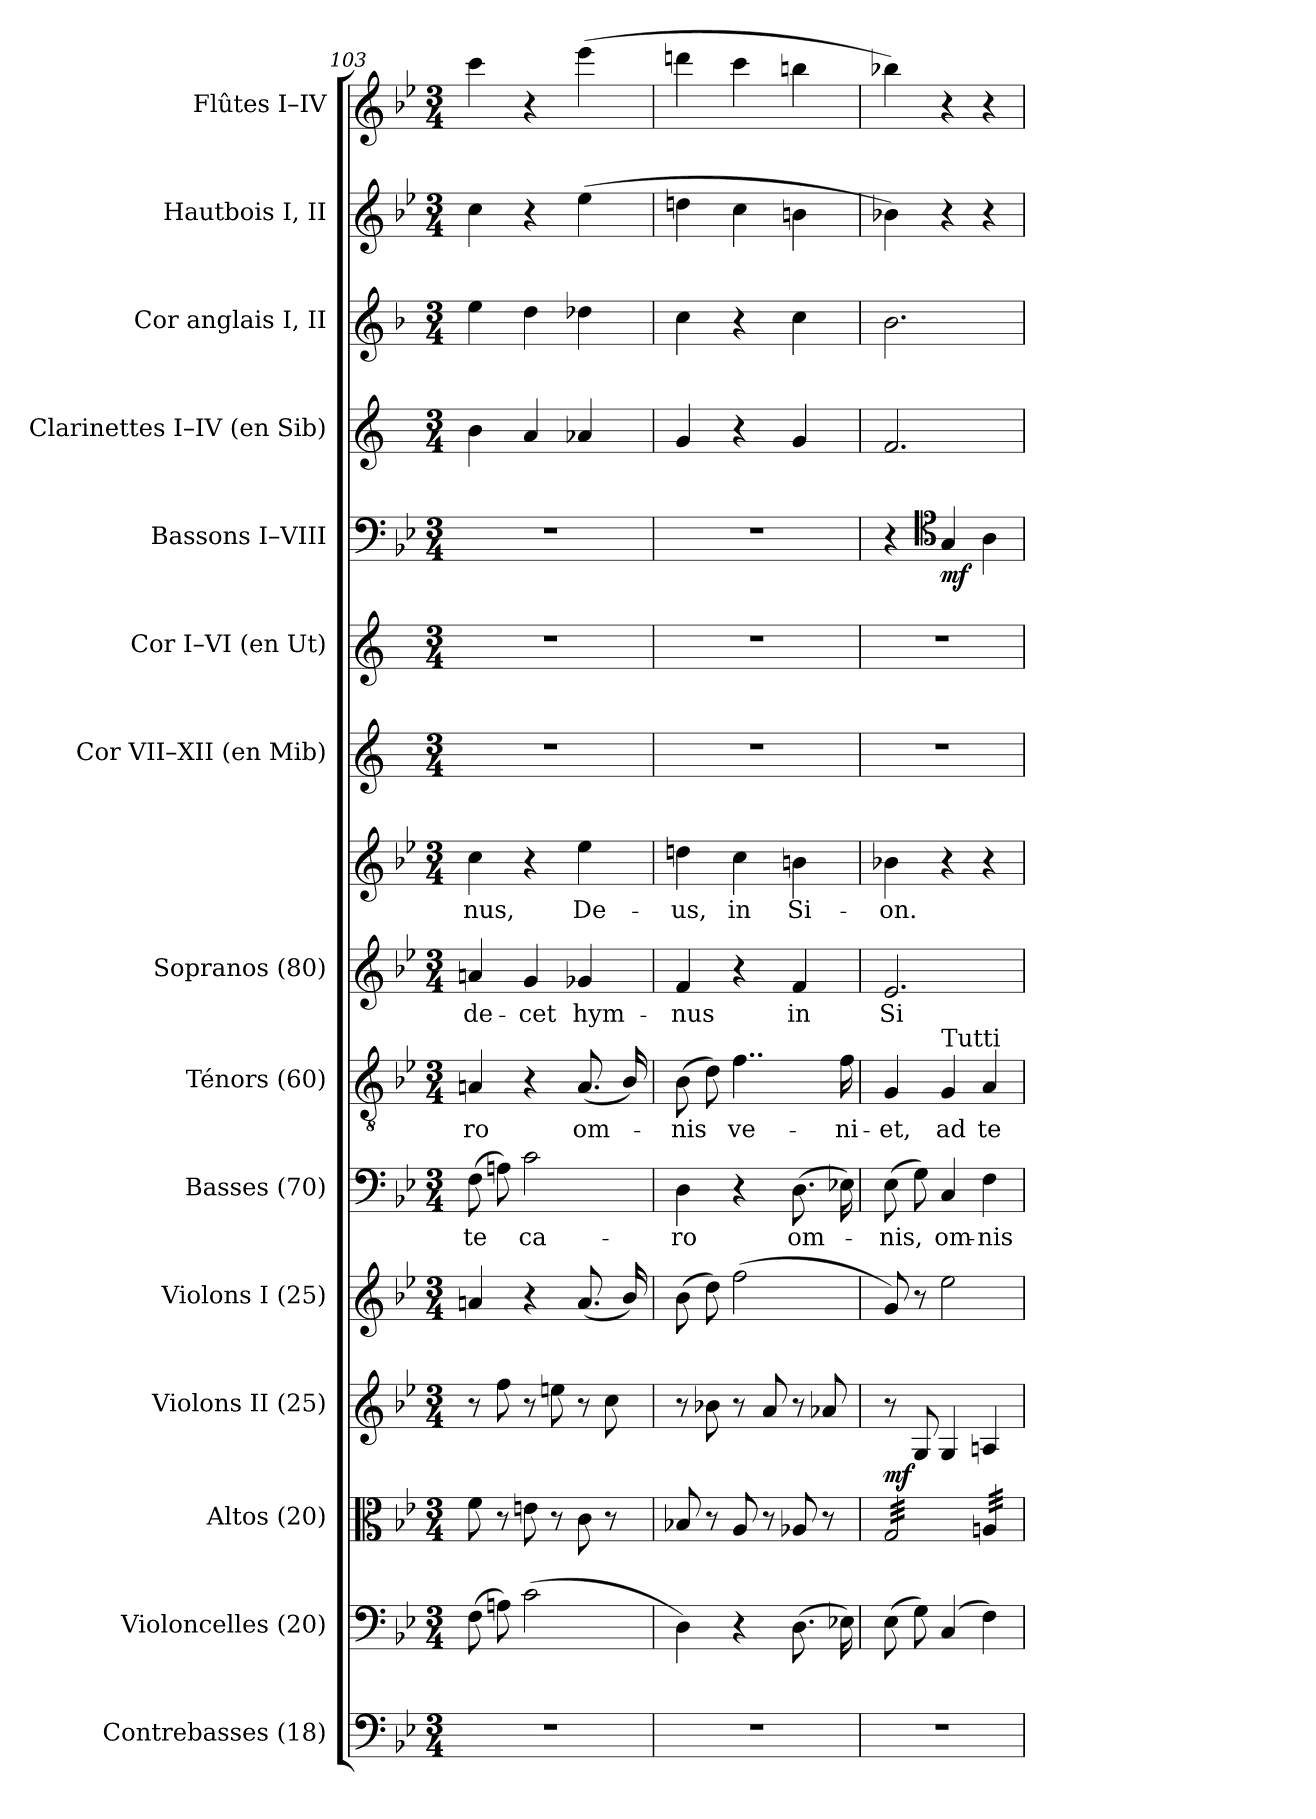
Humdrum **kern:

**kern	**kern	**kern	**kern	**dynam	**kern	**kern	**text	**kern	**text	**kern	**text	**kern	**text	**kern	**kern	**kern	**dynam	**kern	**kern	**kern	**kern
*part15	*part14	*part13	*part12	*part12	*part11	*part10	*part10	*part9	*part9	*part8	*part8	*part8	*part8	*part7	*part6	*part5	*part5	*part4	*part3	*part2	*part1
*staff16	*staff15	*staff14	*staff13	*staff13	*staff12	*staff11	*staff11	*staff10	*staff10	*staff9	*staff9	*staff8	*staff8	*staff7	*staff6	*staff5	*staff5	*staff4	*staff3	*staff2	*staff1
*I"Contrebasses (18)	*I"Violoncelles (20)	*I"Altos (20)	*I"Violons II (25)	*	*I"Violons I (25)	*I"Basses (70)	*	*I"Ténors (60)	*	*I"Sopranos (80)	*	*	*	*I"Cor VII–XII (en Mib)	*I"Cor I–VI (en Ut)	*I"Bassons I–VIII	*	*I"Clarinettes I–IV (en Sib)	*I"Cor anglais I, II	*I"Hautbois I, II	*I"Flûtes I–IV
*I'Cb.	*I'Vlles	*I'Altos	*I'Vns II	*	*I'Vns I	*I'Basses	*	*I'Tén.	*	*I'Sopr.	*	*	*	*I'Cor (Mib)	*I'Cor (Ut)	*I'Bns	*	*I'Cl. (Sib)	*I'C. a.	*I'Hb.	*I'Fl.
!!LO:PB:g=z
*clefF4	*clefF4	*clefC3	*clefG2	*	*clefG2	*clefF4	*	*clefGv2	*	*clefG2	*	*clefG2	*	*clefG2	*clefG2	*clefF4	*	*clefG2	*clefG2	*clefG2	*clefG2
*ITrd7c12	*	*	*	*	*	*	*	*ITrd7c12	*	*	*	*	*	*ITrd5c9	*ITrd7c12	*	*	*ITrd1c2	*ITrd4c7	*	*
*k[b-e-]	*k[b-e-]	*k[b-e-]	*k[b-e-]	*	*k[b-e-]	*k[b-e-]	*	*k[b-e-]	*	*k[b-e-]	*	*k[b-e-]	*	*k[b-e-a-]	*k[]	*k[b-e-]	*	*k[b-e-]	*k[b-e-]	*k[b-e-]	*k[b-e-]
*B-:	*B-:	*B-:	*B-:	*	*B-:	*B-:	*	*B-:	*	*B-:	*	*B-:	*	*E-:	*C:	*B-:	*	*B-:	*B-:	*B-:	*B-:
*M3/4	*M3/4	*M3/4	*M3/4	*	*M3/4	*M3/4	*	*M3/4	*	*M3/4	*	*M3/4	*	*M3/4	*M3/4	*M3/4	*	*M3/4	*M3/4	*M3/4	*M3/4
=103	=103	=103	=103	=103	=103	=103	=103	=103	=103	=103	=103	=103	=103	=103	=103	=103	=103	=103	=103	=103	=103
!LO:N:vis=1	!	!	!	!	!	!	!	!	!	!	!	!	!	!	!	!	!	!	!	!	!
!	!	!	!	!	!	!	!LO:LY:b:color=#000000	!	!	!	!	!	!	!	!	!	!	!	!	!	!
!	!	!	!	!	!	!	!	!	!LO:LY:b:color=#000000	!	!	!	!	!	!	!	!	!	!	!	!
!	!	!	!	!	!	!	!	!	!	!	!LO:LY:b:color=#000000	!	!	!	!	!	!	!	!	!	!
!	!	!	!	!	!	!	!	!	!	!	!	!	!LO:LY:b:color=#000000	!LO:N:vis=1	!LO:N:vis=1	!LO:N:vis=1	!	!	!	!	!
2.r	(8Fi\	8fi\	8r	.	4ani/	(8Fi\	te	4AAni/	-ro	4ani/	de-	4cci\	-nus,	2.r	2.r	2.r	.	4ai\	4ai\	4cci\	4ccci\
.	8Ani\)	8r	8ffi\	.	.	8Ani\)	.	.	.	.	.	.	.	.	.	.	.	.	.	.	.
!	!	!	!	!	!	!	!LO:LY:b:color=#000000	!	!	!	!	!	!	!	!	!	!	!	!	!	!
!	!	!	!	!	!	!	!	!	!	!	!LO:LY:b:color=#000000	!	!	!	!	!	!	!	!	!	!
.	(2ci\	8eni\	8r	.	4r	2ci\	ca-	4r	.	4gi/	-cet	4r	.	.	.	.	.	4gi/	4gi\	4r	4r
.	.	8r	8eeni\	.	.	.	.	.	.	.	.	.	.	.	.	.	.	.	.	.	.
!	!	!	!	!	!	!	!	!	!LO:LY:b:color=#000000	!	!	!	!	!	!	!	!	!	!	!	!
!	!	!	!	!	!	!	!	!	!	!	!LO:LY:b:color=#000000	!	!	!	!	!	!	!	!	!	!
!	!	!	!	!	!	!	!	!	!	!	!	!	!LO:LY:b:color=#000000	!	!	!	!	!	!	!	!
.	.	8ci\	8r	.	(8.ai/	.	.	(8.AAi/	om-	4g-Xi/	hym-	4ee-i\	De-	.	.	.	.	4g-Xi/	4g-Xi\	(4ee-i\	(4eee-i\
.	.	8r	8cci\	.	.	.	.	.	.	.	.	.	.	.	.	.	.	.	.	.	.
.	.	.	.	.	16b-i/)	.	.	16BB-i/)	.	.	.	.	.	.	.	.	.	.	.	.	.
=104	=104	=104	=104	=104	=104	=104	=104	=104	=104	=104	=104	=104	=104	=104	=104	=104	=104	=104	=104	=104	=104
!LO:N:vis=1	!	!	!	!	!	!	!	!	!	!	!	!	!	!	!	!	!	!	!	!	!
!	!	!	!	!	!	!	!LO:LY:b:color=#000000	!	!	!	!	!	!	!	!	!	!	!	!	!	!
!	!	!	!	!	!	!	!	!	!LO:LY:b:color=#000000	!	!	!	!	!	!	!	!	!	!	!	!
!	!	!	!	!	!	!	!	!	!	!	!LO:LY:b:color=#000000	!	!	!	!	!	!	!	!	!	!
!	!	!	!	!	!	!	!	!	!	!	!	!	!LO:LY:b:color=#000000	!LO:N:vis=1	!LO:N:vis=1	!LO:N:vis=1	!	!	!	!	!
2.r	4Di\)	8B-Xi/	8r	.	(8b-i\	4Di\	-ro	(8BB-i\	-nis	4fi/	-nus	4ddni\	-us,	2.r	2.r	2.r	.	4fi/	4fi\	4ddni\	4dddni\
.	.	8r	8b-Xi\	.	8ddi\)	.	.	8Di\)	.	.	.	.	.	.	.	.	.	.	.	.	.
!	!	!	!	!	!	!	!	!	!LO:LY:b:color=#000000	!	!	!	!	!	!	!	!	!	!	!	!
!	!	!	!	!	!	!	!	!	!	!	!	!	!LO:LY:b:color=#000000	!	!	!	!	!	!	!	!
.	4r	8Ai/	8r	.	(2ffi\	4r	.	4..Fi\	ve-	4r	.	4cci\	in	.	.	.	.	4r	4r	4cci\	4ccci\
.	.	8r	8ai/	.	.	.	.	.	.	.	.	.	.	.	.	.	.	.	.	.	.
!	!	!	!	!	!	!	!LO:LY:b:color=#000000	!	!	!	!	!	!	!	!	!	!	!	!	!	!
!	!	!	!	!	!	!	!	!	!	!	!LO:LY:b:color=#000000	!	!	!	!	!	!	!	!	!	!
!	!	!	!	!	!	!	!	!	!	!	!	!	!LO:LY:b:color=#000000	!	!	!	!	!	!	!	!
.	(8.Di\	8A-Xi/	8r	.	.	(8.Di\	om-	.	.	4fi/	in	4bni\	Si-	.	.	.	.	4fi/	4fi\	4bni\	4bbni\
.	.	8r	8a-Xi/	.	.	.	.	.	.	.	.	.	.	.	.	.	.	.	.	.	.
!	!	!	!	!	!	!	!	!	!LO:LY:b:color=#000000	!	!	!	!	!	!	!	!	!	!	!	!
.	16E-Xi\)	.	.	.	.	16E-Xi\)	.	16Fi\	-ni-	.	.	.	.	.	.	.	.	.	.	.	.
=105	=105	=105	=105	=105	=105	=105	=105	=105	=105	=105	=105	=105	=105	=105	=105	=105	=105	=105	=105	=105	=105
!LO:N:vis=1	!	!	!	!	!	!	!	!	!	!	!	!	!	!	!	!	!	!	!	!	!
!	!	!	!	!	!	!	!LO:LY:b:color=#000000	!	!	!	!	!	!	!	!	!	!	!	!	!	!
!	!	!	!	!	!	!	!	!	!LO:LY:b:color=#000000	!	!	!	!	!	!	!	!	!	!	!	!
!	!	!	!	!	!	!	!	!	!	!	!LO:LY:b:color=#000000	!	!	!	!	!	!	!	!	!	!
!	!	!	!	!	!	!	!	!	!	!	!	!	!LO:LY:b:color=#000000	!LO:N:vis=1	!LO:N:vis=1	!	!	!	!	!	!
*	*	*tremolo	*	*	*	*	*	*	*	*	*	*	*	*	*	*	*	*	*	*	*
2.r	(8E-i\	32Gi/LLL	8r	mf	8gi/)	(8E-i\	-nis,	4GGi/	-et,	2.e-i/	Si-	4b-Xi\	-on.	2.r	2.r	4r	.	2.e-i/	2.e-i\	4b-Xi\)	4bb-Xi\)
.	.	32Gi/	.	.	.	.	.	.	.	.	.	.	.	.	.	.	.	.	.	.	.
.	.	32Gi/	.	.	.	.	.	.	.	.	.	.	.	.	.	.	.	.	.	.	.
.	.	32Gi/	.	.	.	.	.	.	.	.	.	.	.	.	.	.	.	.	.	.	.
.	8Gi\)	32Gi/	8Gi/	.	8r	8Gi\)	.	.	.	.	.	.	.	.	.	.	.	.	.	.	.
.	.	32Gi/	.	.	.	.	.	.	.	.	.	.	.	.	.	.	.	.	.	.	.
.	.	32Gi/	.	.	.	.	.	.	.	.	.	.	.	.	.	.	.	.	.	.	.
.	.	32Gi/	.	.	.	.	.	.	.	.	.	.	.	.	.	.	.	.	.	.	.
*	*	*	*	*	*	*	*	*	*	*	*	*	*	*	*	*clefC4	*	*	*	*	*
!	!	!	!	!	!	!	!LO:LY:b:color=#000000	!	!	!	!	!	!	!	!	!	!	!	!	!	!
!	!	!	!	!	!	!	!	!LO:TX:a:t=Tutti	!	!	!	!	!	!	!	!	!	!	!	!	!
!	!	!	!	!	!	!	!	!	!LO:LY:b:color=#000000	!	!	!	!	!	!	!	!	!	!	!	!
.	(4Ci/	32Gi/	4Gi/	.	2ee-i\	4Ci/	om-	4GGi/	ad	.	.	4r	.	.	.	4Gi/	mf	.	.	4r	4r
.	.	32Gi/	.	.	.	.	.	.	.	.	.	.	.	.	.	.	.	.	.	.	.
.	.	32Gi/	.	.	.	.	.	.	.	.	.	.	.	.	.	.	.	.	.	.	.
.	.	32Gi/	.	.	.	.	.	.	.	.	.	.	.	.	.	.	.	.	.	.	.
.	.	32Gi/	.	.	.	.	.	.	.	.	.	.	.	.	.	.	.	.	.	.	.
.	.	32Gi/	.	.	.	.	.	.	.	.	.	.	.	.	.	.	.	.	.	.	.
.	.	32Gi/	.	.	.	.	.	.	.	.	.	.	.	.	.	.	.	.	.	.	.
.	.	32Gi/JJJ	.	.	.	.	.	.	.	.	.	.	.	.	.	.	.	.	.	.	.
!	!	!	!	!	!	!	!LO:LY:b:color=#000000	!	!	!	!	!	!	!	!	!	!	!	!	!	!
!	!	!	!	!	!	!	!	!	!LO:LY:b:color=#000000	!	!	!	!	!	!	!	!	!	!	!	!
.	4Fi\)	32Ani/LLL	4Ani/	.	.	4Fi\	-nis	4AAi/	te	.	.	4r	.	.	.	4Ai\	.	.	.	4r	4r
.	.	32Ani/	.	.	.	.	.	.	.	.	.	.	.	.	.	.	.	.	.	.	.
.	.	32Ani/	.	.	.	.	.	.	.	.	.	.	.	.	.	.	.	.	.	.	.
.	.	32Ani/	.	.	.	.	.	.	.	.	.	.	.	.	.	.	.	.	.	.	.
.	.	32Ani/	.	.	.	.	.	.	.	.	.	.	.	.	.	.	.	.	.	.	.
.	.	32Ani/	.	.	.	.	.	.	.	.	.	.	.	.	.	.	.	.	.	.	.
.	.	32Ani/	.	.	.	.	.	.	.	.	.	.	.	.	.	.	.	.	.	.	.
.	.	32Ani/JJJ	.	.	.	.	.	.	.	.	.	.	.	.	.	.	.	.	.	.	.
*	*	*Xtremolo	*	*	*	*	*	*	*	*	*	*	*	*	*	*	*	*	*	*	*
=	=	=	=	=	=	=	=	=	=	=	=	=	=	=	=	=	=	=	=	=	=
*-	*-	*-	*-	*-	*-	*-	*-	*-	*-	*-	*-	*-	*-	*-	*-	*-	*-	*-	*-	*-	*-
